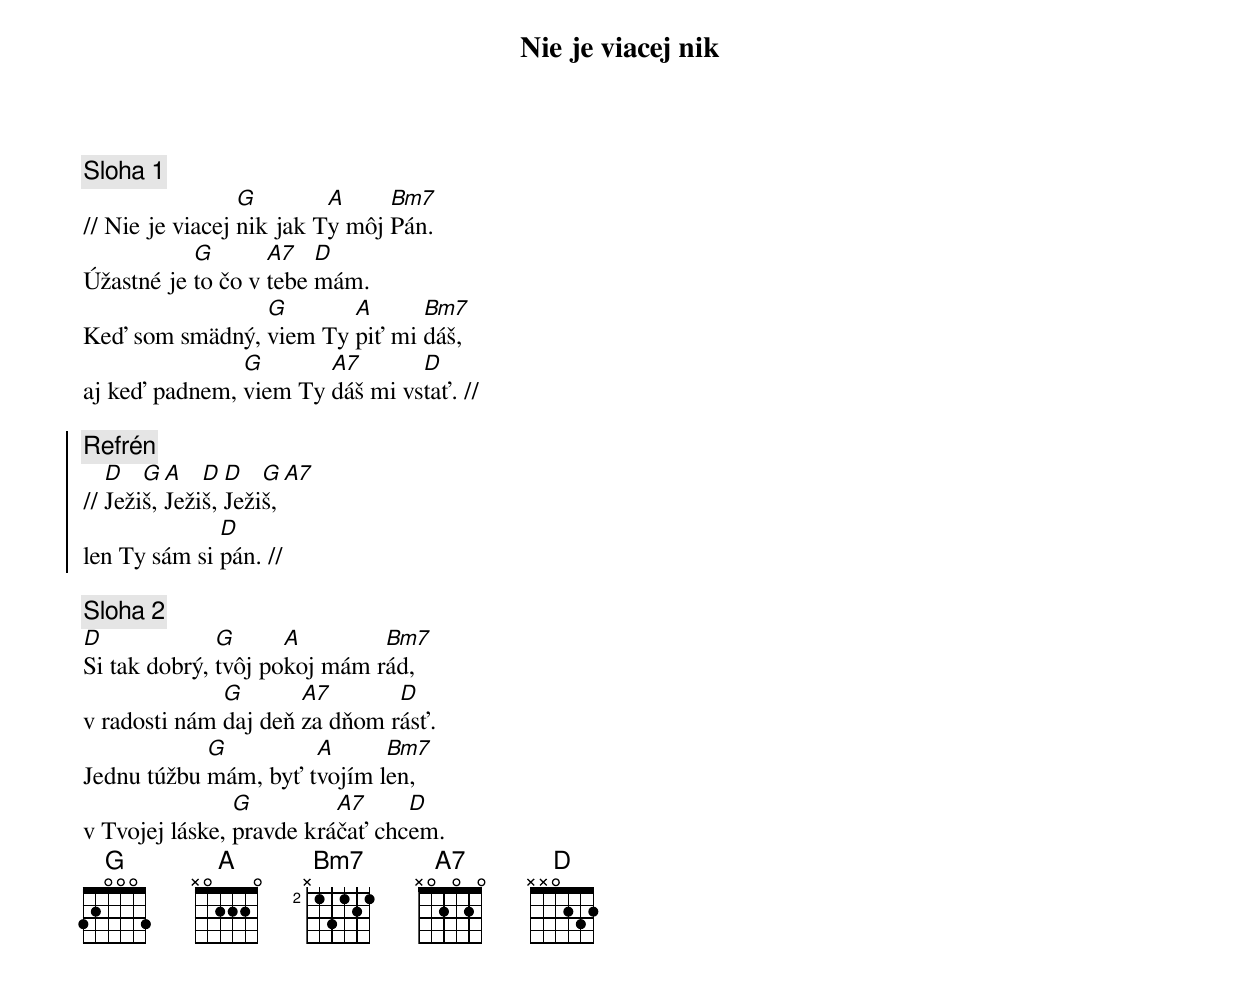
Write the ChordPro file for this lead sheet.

{title: Nie je viacej nik}

{sov}
{comment: Sloha 1}
// Nie je viacej [G]nik jak T[A]y môj [Bm7]Pán.
Úžastné je [G]to čo v [A7]tebe [D]mám.
Keď som smädný, [G]viem Ty [A]piť mi [Bm7]dáš,
aj keď padnem, [G]viem Ty [A7]dáš mi vs[D]tať. //
{eov}

{soc}
{comment: Refrén}
// [D]Ježi[G]š, [A]Ježi[D]š, [D]Ježi[G]š,[A7]
len Ty sám si [D]pán. //
{eoc}

{sov}
{comment: Sloha 2}
[D]Si tak dobrý, [G]tvôj po[A]koj mám r[Bm7]ád,
v radosti nám [G]daj deň [A7]za dňom r[D]ásť.
Jednu túžbu [G]mám, byť t[A]vojím l[Bm7]en,
v Tvojej láske, [G]pravde krá[A7]čať chc[D]em.
{eov}
